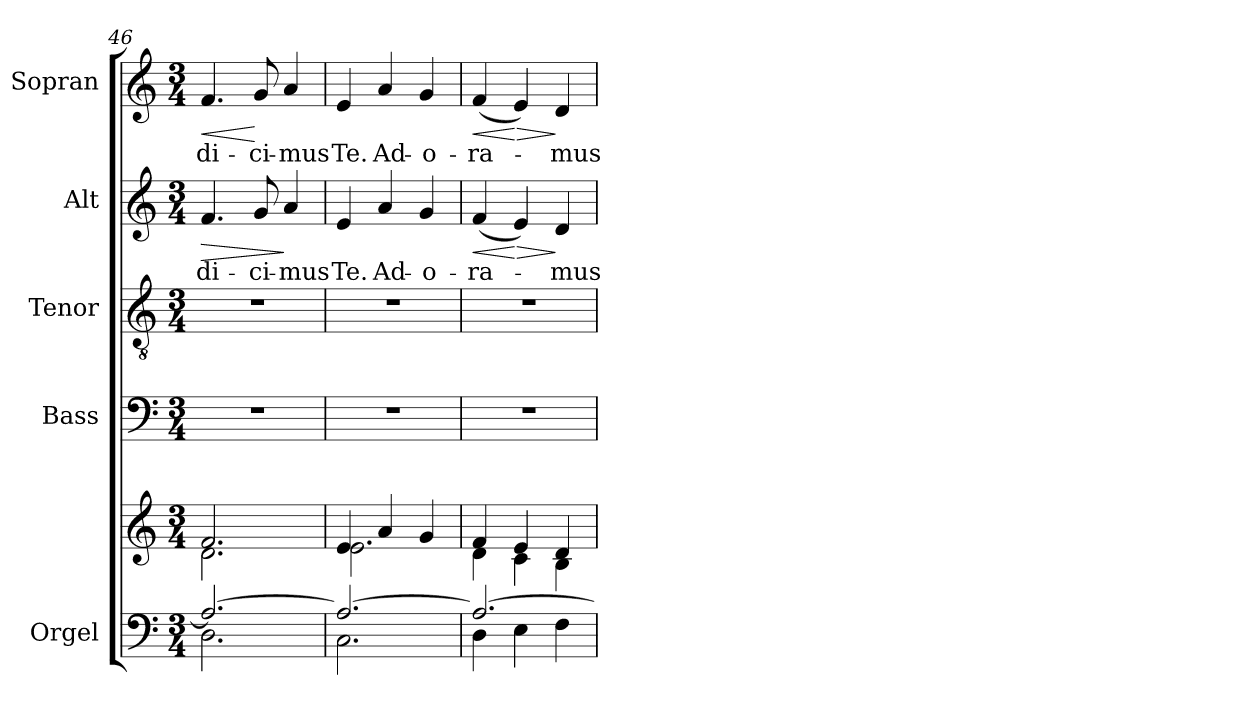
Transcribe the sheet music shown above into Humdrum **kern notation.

**kern	**kern	**kern	**kern	**kern	**text	**dynam	**kern	**text	**dynam
*part5	*part5	*part4	*part3	*part2	*part2	*part2	*part1	*part1	*part1
*staff6	*staff5	*staff4	*staff3	*staff2	*staff2	*staff2	*staff1	*staff1	*staff1
*I"Orgel	*	*I"Bass	*I"Tenor	*I"Alt	*	*	*I"Sopran	*	*
*I'Org.	*	*I'B.	*I'T.	*I'A.	*	*	*I'S.	*	*
*clefF4	*clefG2	*clefF4	*clefGv2	*clefG2	*	*	*clefG2	*	*
*k[]	*k[]	*k[]	*k[]	*k[]	*	*	*k[]	*	*
*C:	*C:	*C:	*C:	*C:	*	*	*C:	*	*
*M3/4	*M3/4	*M3/4	*M3/4	*M3/4	*	*	*M3/4	*	*
=46	=46	=46	=46	=46	=46	=46	=46	=46	=46
*^	*^	*	*	*	*	*	*	*	*
!	!	!	!	!	!	!	!LO:LY:b	!LO:HP:b	!	!LO:LY:b	!LO:HP:b
!	!	!	!	!	!	!	!	!	!	!	!LO:HP:n=1:b
2.A/_	2.D\	2.f/	2.d\	2.r	2.r	4.f/	-di-	>	4.f/	-di-	< >
!	!	!	!	!	!	!	!LO:LY:b	!	!	!LO:LY:b	!
.	.	.	.	.	.	8g/	-ci-	.	8g/	-ci-	[
!	!	!	!	!	!	!	!LO:LY:b	!	!	!LO:LY:b	!
.	.	.	.	.	.	4a/	-mus	]	4a/	-mus	]
=47	=47	=47	=47	=47	=47	=47	=47	=47	=47	=47	=47
!	!	!	!	!	!	!	!LO:LY:b	!	!	!LO:LY:b	!
2.A/_	2.C\	4e/	2.e\	2.r	2.r	4e/	Te.	.	4e/	Te.	.
!	!	!	!	!	!	!	!LO:LY:b	!	!	!LO:LY:b	!
.	.	4a/	.	.	.	4a/	Ad-	.	4a/	Ad-	.
!	!	!	!	!	!	!	!LO:LY:b	!	!	!LO:LY:b	!
.	.	4g/	.	.	.	4g/	-o-	.	4g/	-o-	.
!!LO:PB:g=z
=48	=48	=48	=48	=48	=48	=48	=48	=48	=48	=48	=48
!	!	!	!	!	!	!	!LO:LY:b	!LO:HP:b	!	!LO:LY:b	!LO:HP:b
2.A/_	4D\	4f/	4d\	2.r	2.r	(<4f/	-ra-	<	(<4f/	-ra-	<
!	!	!	!	!	!	!	!	!LO:HP:n=1:b	!	!	!LO:HP:n=1:b
.	4E\	4e/	4c\	.	.	4e/)	.	[ >	4e/)	.	[ >
!	!	!	!	!	!	!	!LO:LY:b	!	!	!LO:LY:b	!
.	4F\	4d/	4B\	.	.	4d/	-mus	]	4d/	-mus	]
*v	*v	*	*	*	*	*	*	*	*	*	*
*	*v	*v	*	*	*	*	*	*	*	*
=	=	=	=	=	=	=	=	=	=
*-	*-	*-	*-	*-	*-	*-	*-	*-	*-
